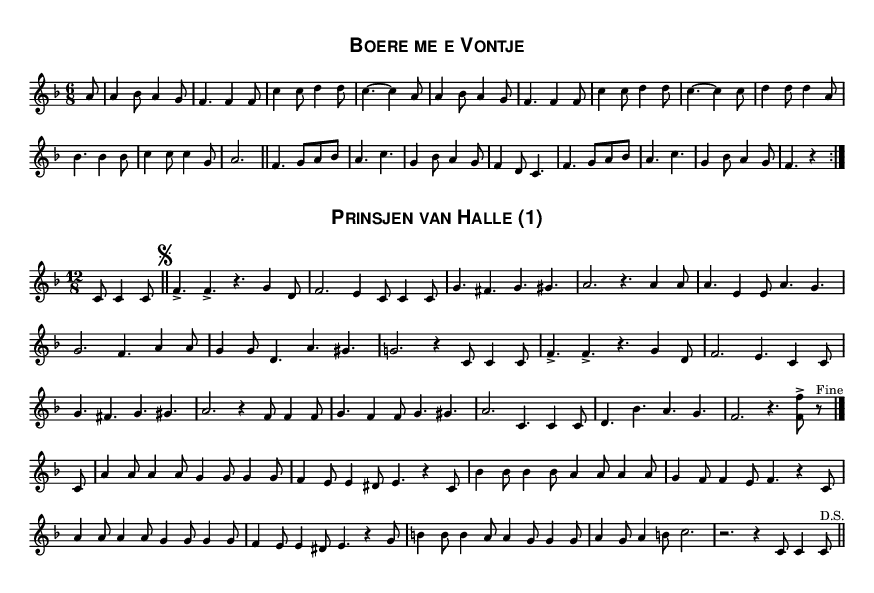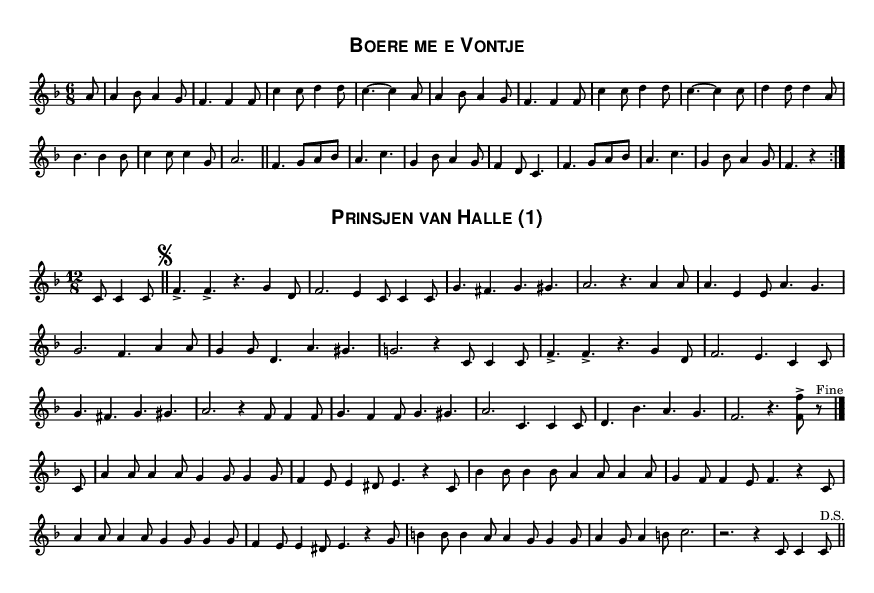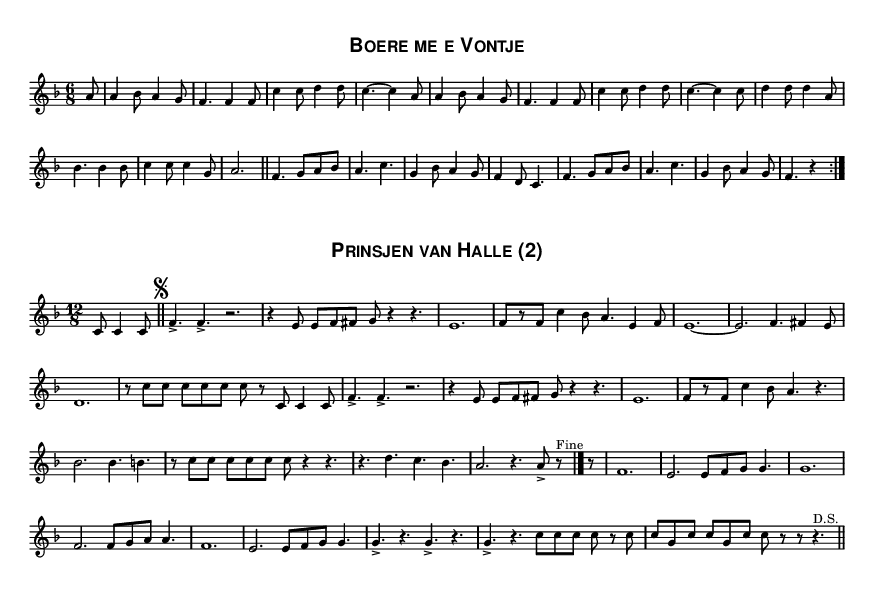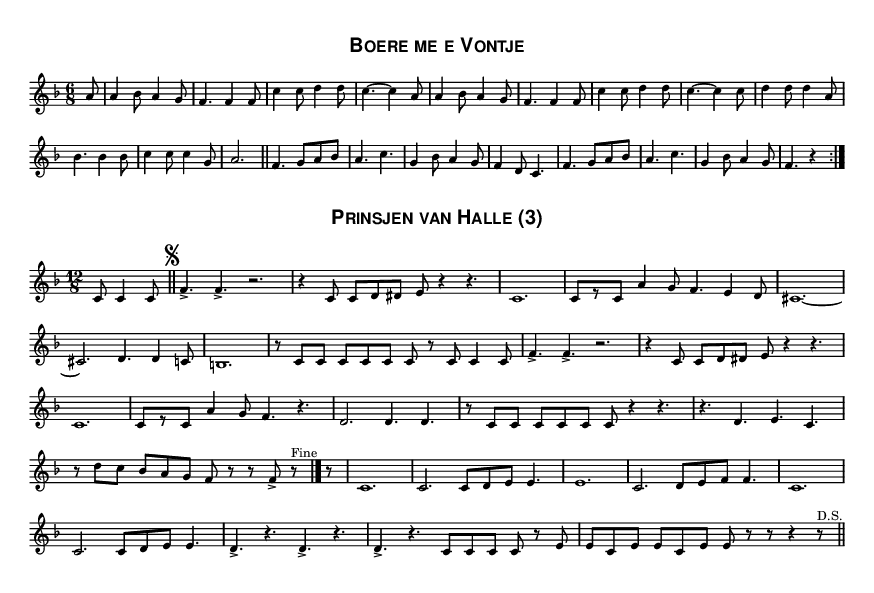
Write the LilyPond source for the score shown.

\version "2.20.0" % Press Ctrl + Shift + V

\header 
{
  title = "" 
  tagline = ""
}   

\paper 
{
  paper-height = 105 \mm
  paper-width = 148 \mm
  
  bottom-margin = 0.5 \cm
  top-margin = 1 \cm
  left-margin = 0.5 \cm
  right-margin = 0.5 \cm
  
  print-page-number = #f
  
  indent = 0 \cm
  ragged-last-bottom = ##f
  ragged-bottom = ##f
  
  print-all-headers = ##t
  
}  
#(set-global-staff-size 11)

\layout 
{
  \context {
    \Score
    \omit BarNumber
    % or:
    %\remove "Bar_number_engraver"
  }
}

\version "2.18.2"

boere = \relative c'' {
  \time 6/8
  \key f \major     
  \repeat volta 2 {
    \partial 8
    a8 a4 bes8 a4 g8 f4. f4 f8 c'4 c8 d4 d8 c4.~c4 a8 a4 bes8 a4 g8 f4. f4 f8 c'4 c8 d4 d8 c4.~c4 c8 d4 d8 d4 a8 bes4. bes4 bes8 
    c4 c8 c4 g8 a2. \bar "||" f4. g8 a bes a4. c g4 bes8 a4 g8 f4 d8 c4. f4. g8 a bes a4. c g4 bes8 a4 g8 f4. r4 
  }
}

prinsjen_een = \relative c' {
  \time 12/8
  \key f \major 
  \partial 2
  %\tempo 4.=110 | % 22
  c8  c4  c8 \bar "||"
  \mark \markup { \musicglyph #"scripts.segno" }
  f4. ->  f4. -> r4.  g4  d8 | % 24
  f2.  e4  c8  c4  c8 | % 25
  g'4.  fis4.  g4.  gis4. | % 26
  a2. r4.  a4  a8 | % 27
  a4.  e4  e8  a4.  g4. | % 28
  g2.  f4.  a4  a8 | % 29
  g4  g8  d4.  a'4.  gis4. |
  g!2. r4  c,8  c4  c8 | % 31
  f4. ->  f4. -> r4.  g4  d8 | % 32
  f2.  e4.  c4  c8 | % 33
  g'4.  fis4.  g4.  gis4. | % 34
  a2. r4  f8  f4  f8 | % 35
  g4.  f4  f8  g4.  gis4. | % 36
  a2.  c,4.  c4  c8 | % 37
  d4.  bes'4.  a4.  g4. | % 38
  f2. r4.  <f f'>8 -> r8^"Fine" \bar "|." \break 
  c8 | 
  a'4  a8  a4  a8  g4  g8 g4  g8
  f4  e8  e4  dis8  e4. r4 
  c8 | % 41
  bes'4  bes8  bes4  bes8  
  a4  a8  a4  a8 | % 42
  g4  f8  f4  e8  f4. r4  c8
  | % 43
  a'4  a8  a4  a8  g4  g8
  g4  g8 | % 44
  f4  e8  e4  dis8  e4. r4 
  g8 | % 45
  b4  b8  b4  a8  a4 
  g8  g4  g8 | % 46
  a4  g8  a4  b8  c2. | % 47
  r2. r4  c,8  c4  c8^ "D.S." \bar "||"
}

prinsjen_twee = \relative c' {
  \time 12/8
  \key f \major 
  \partial 2
  c8  c4  c8 \bar "||"
  \mark \markup { \musicglyph #"scripts.segno" }
  f4. ->  f4. -> r2. | % 24
  r4  e8  e8 [  f8  fis8 ]  g8 r4 r4.
  | % 25
  e1. | % 26
  f8 [ r8  f8 ]  c'4  bes8  a4.
  e4  f8 | % 27
  e1. ~ | % 28
  e2.  f4.  fis4  e8 | % 29
  d1. |
  r8  c'8 [  c8 ]  c8 [  c8
  c8 ]  c8 r8  c,8  c4  c8 | % 31
  f4. ->  f4. -> r2. | % 32
  r4  e8  e8 [  f8  fis8 ]  g8 r4 r4.
  | % 33
  e1. | % 34
  f8 [ r8  f8 ]  c'4  bes8  a4.
  r4. | % 35
  bes2.  bes4.  b4. | % 36
  r8  c8 [  c8 ]  c8 [  c8
  c8 ]  c8 r4 r4. | % 37
  r4.  d4.  c4.  bes4. | % 38
  a2. r4.  a8 -> r8^"Fine" \bar "|."
  r8 | % 39
  f1. |
  e2.  e8 [  f8  g8 ]  g4. | % 41
  g1. | % 42
  f2.  f8 [  g8  a8 ]  a4. | % 43
  f1. | % 44
  e2.  e8 [  f8  g8 ]  g4. | % 45
  g4. -> r4.  g4. -> r4. | % 46
  g4. -> r4.  c8 [  c8  c8 ]
  c8 r8  c8 | % 47
  c8 [  g8  c8 ]  c8 [  g8 
  c8 ]  c8 r8 r8 r4.^ "D.S." \bar "||"
}

prinsjen_drie = \relative c' {
  \time 12/8
  \key f \major 
  \partial 2
  c8  c4  c8 \bar "||"
  \mark \markup { \musicglyph #"scripts.segno" }
  f4. ->  f4. -> r2. | % 24
  r4  c8  c8 [  d8  dis8 ]  e8 r4 r4.
  | % 25
  c1. | % 26
  c8 [ r8  c8 ]  a'4  g8  f4.
  e4  d8 | % 27
  cis1. ~ | % 28
  cis2.  d4.  d4  c8 | % 29
  b1. | 
  r8  c8 [  c8 ]  c8 [  c8  c8 ]
  c8 r8  c8  c4  c8 | % 31
  f4. ->  f4. -> r2. | % 32
  r4  c8  c8 [  d8  dis8 ]  e8 r4 r4.
  | % 33
  c1. | % 34
  c8 [ r8  c8 ]  a'4  g8  f4. r4.
  | % 35
  d2.  d4.  d4. | % 36
  r8  c8 [  c8 ]  c8 [  c8  c8 ]
  c8 r4 r4. | % 37
  r4.  d4.  e4.  c4. | % 38
  r8  d'8 [  c8 ]  bes8 [  a8 
  g8 ]  f8 r8 r8  f8 -> r8^"Fine" \bar "|."
  r8 | % 39
  c1. |
  c2.  c8 [  d8  e8 ]  e4. | % 41
  e1. | % 42
  c2.  d8 [  e8  f8 ]  f4. | % 43
  c1. | % 44
  c2.  c8 [  d8  e8 ]  e4. | % 45
  d4. -> r4.  d4. -> r4. | % 46
  d4. -> r4.  c8 [  c8  c8 ]  c8 r8
  e8 | % 47
  e8 [  c8  e8 ]  e8 [  c8 
  e8 ]  e8 r8 r8 r4 r8^ "D.S." \bar "||"
}


\score 
{   
 
  \header { title = \markup \bold \sans \caps "Boere me e Vontje"  } 
  \layout { \context { \Score \override SpacingSpanner.base-shortest-duration = #(ly:make-moment 1/16) } }
  << \new Staff \boere >> 
  
}

\score 
{   
  \header { title = \markup \bold \sans \caps "Prinsjen van Halle (1)"  }   
  \layout { \context { \Score \override SpacingSpanner.base-shortest-duration = #(ly:make-moment 1/16) } }
  << \new Staff \prinsjen_een >> 
}

\pageBreak

\score 
{   
  \header { title = \markup \bold \sans \caps "Boere me e Vontje"  } 
  \layout { \context { \Score \override SpacingSpanner.base-shortest-duration = #(ly:make-moment 1/16) } }
  << \new Staff \boere >> 
}
\score 
{   
  \header { title = \markup \bold \sans \caps "Prinsjen van Halle (1)"  }   
  \layout { \context { \Score \override SpacingSpanner.base-shortest-duration = #(ly:make-moment 1/16) } }
  << \new Staff \prinsjen_een >> 
}

\pageBreak

\score 
{   
  \header { title = \markup \bold \sans \caps "Boere me e Vontje"  } 
  \layout { \context { \Score \override SpacingSpanner.base-shortest-duration = #(ly:make-moment 1/16) } }
  << \new Staff \boere >> 
}
\score 
{   
  \header { title = \markup \bold \sans \caps "Prinsjen van Halle (2)"  }   
  \layout { \context { \Score \override SpacingSpanner.base-shortest-duration = #(ly:make-moment 1/16) } }
  << \new Staff \prinsjen_twee >> 
}

\pageBreak

\score 
{   
  \header { title = \markup \bold \sans \caps "Boere me e Vontje"  } 
  \layout { \context { \Score \override SpacingSpanner.base-shortest-duration = #(ly:make-moment 1/16) } }
  << \new Staff \boere >> 
}
\score 
{   
  \header { title = \markup \bold \sans \caps "Prinsjen van Halle (3)"  }   
  \layout { \context { \Score \override SpacingSpanner.base-shortest-duration = #(ly:make-moment 1/16) } }
  << \new Staff \prinsjen_drie >> 
}